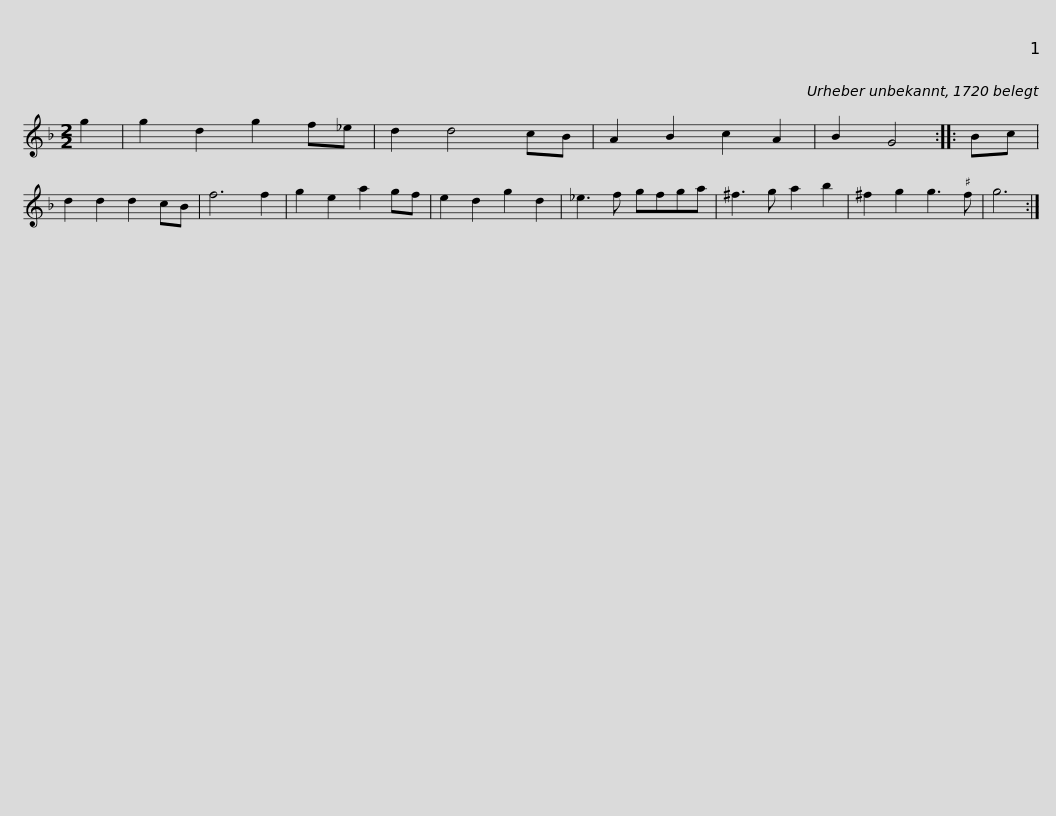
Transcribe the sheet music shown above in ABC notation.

X:1
L:1/8
M:2/2
I:linebreak $
K:F
V:1 treble
V:1
 g2 | g2 d2 g2 f_e | d2 d4 cB | A2 B2 c2 A2 | B2 G4 :: %5
 Bc | d2 d2 d2 cB | f6 f2 | g2 e2 a2 gf | e2 d2 g2 d2 |$ %10
 _e3 f gfga | ^f3 g a2 b2 | ^f2 g2 g3 f | g6 :| %14
